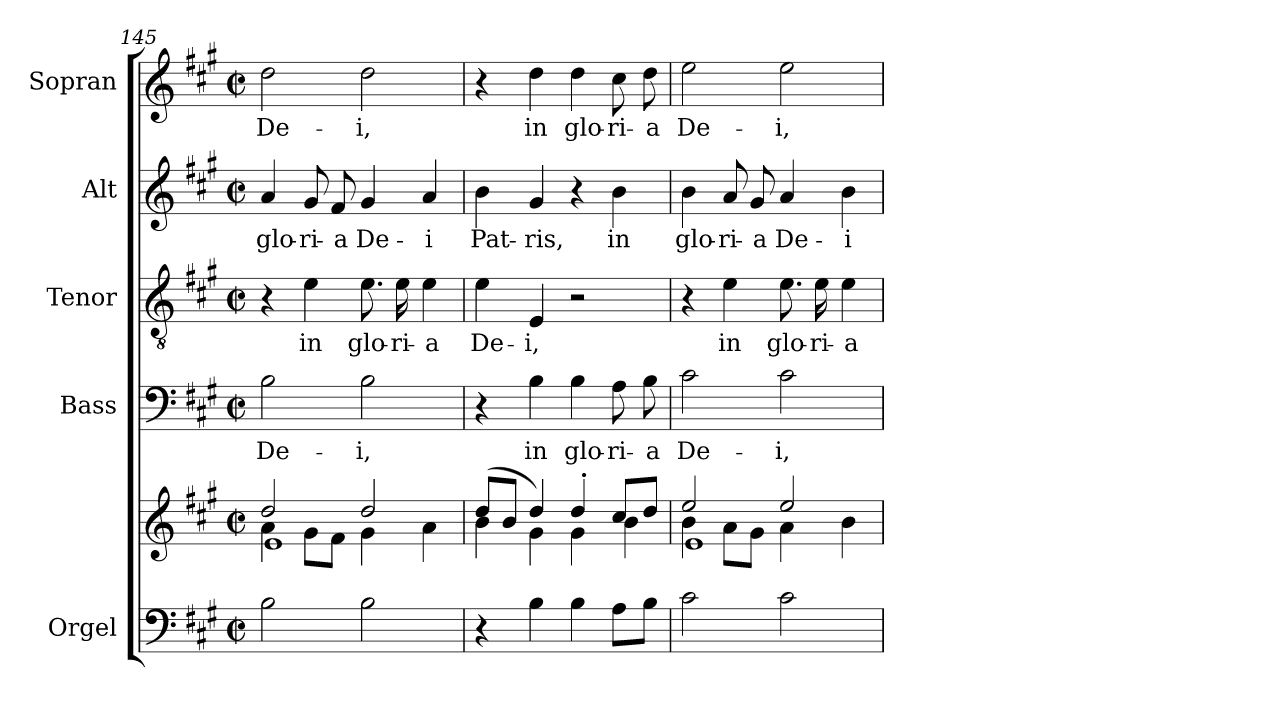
**kern	**kern	**kern	**text	**kern	**text	**kern	**text	**kern	**text
*part5	*part5	*part4	*part4	*part3	*part3	*part2	*part2	*part1	*part1
*staff6	*staff5	*staff4	*staff4	*staff3	*staff3	*staff2	*staff2	*staff1	*staff1
*I"Orgel	*	*I"Bass	*	*I"Tenor	*	*I"Alt	*	*I"Sopran	*
*I'Org.	*	*I'B.	*	*I'T.	*	*I'A.	*	*I'S.	*
!!LO:PB:g=z
*clefF4	*clefG2	*clefF4	*	*clefGv2	*	*clefG2	*	*clefG2	*
*k[f#c#g#]	*k[f#c#g#]	*k[f#c#g#]	*	*k[f#c#g#]	*	*k[f#c#g#]	*	*k[f#c#g#]	*
*A:	*A:	*A:	*	*A:	*	*A:	*	*A:	*
*M2/2	*M2/2	*M2/2	*	*M2/2	*	*M2/2	*	*M2/2	*
*met(c|)	*met(c|)	*met(c|)	*	*met(c|)	*	*met(c|)	*	*met(c|)	*
=145	=145	=145	=145	=145	=145	=145	=145	=145	=145
*	*^	*	*	*	*	*	*	*	*
*	*	*^	*	*	*	*	*	*	*	*
!	!	!	!	!	!LO:LY:b	!	!	!	!LO:LY:b	!	!LO:LY:b
2B\	2dd/	4a\	1e	2B\	De-	4r	.	4a/	glo-	2dd\	De-
!	!	!	!	!	!	!	!LO:LY:b	!	!LO:LY:b	!	!
.	.	8g#\L	.	.	.	4e\	in	8g#/	-ri-	.	.
!	!	!	!	!	!	!	!	!	!LO:LY:b	!	!
.	.	8f#\J	.	.	.	.	.	8f#/	-a	.	.
!	!	!	!	!	!LO:LY:b	!	!LO:LY:b	!	!LO:LY:b	!	!LO:LY:b
2B\	2dd/	4g#\	.	2B\	-i,	8.e\	glo-	4g#/	De-	2dd\	-i,
!	!	!	!	!	!	!	!LO:LY:b	!	!	!	!
.	.	.	.	.	.	16e\	-ri-	.	.	.	.
!	!	!	!	!	!	!	!LO:LY:b	!	!LO:LY:b	!	!
.	.	4a\	.	.	.	4e\	-a	4a/	-i	.	.
*	*	*v	*v	*	*	*	*	*	*	*	*
=146	=146	=146	=146	=146	=146	=146	=146	=146	=146	=146
!	!	!	!	!	!	!LO:LY:b	!	!LO:LY:b	!	!
4r	(>8dd/L	4b\	4r	.	4e\	De-	4b\	Pat-	4r	.
.	8b/J	.	.	.	.	.	.	.	.	.
!	!	!	!	!LO:LY:b	!	!LO:LY:b	!	!LO:LY:b	!	!LO:LY:b
4B\	4dd/)	4g#\	4B\	in	4E/	-i,	4g#/	-ris,	4dd\	in
!	!	!	!	!LO:LY:b	!	!	!	!	!	!LO:LY:b
4B\	4dd'</	4g#\	4B\	glo-	2r	.	4r	.	4dd\	glo-
!	!	!	!	!LO:LY:b	!	!	!	!LO:LY:b	!	!LO:LY:b
8A\L	8cc#/L	4b\	8A\	-ri-	.	.	4b\	in	8cc#\	-ri-
!	!	!	!	!LO:LY:b	!	!	!	!	!	!LO:LY:b
8B\J	8dd/J	.	8B\	-a	.	.	.	.	8dd\	-a
=147	=147	=147	=147	=147	=147	=147	=147	=147	=147	=147
*	*	*^	*	*	*	*	*	*	*	*
!	!	!	!	!	!LO:LY:b	!	!	!	!LO:LY:b	!	!LO:LY:b
2c#\	2ee/	4b\	1e	2c#\	De-	4r	.	4b\	glo-	2ee\	De-
!	!	!	!	!	!	!	!LO:LY:b	!	!LO:LY:b	!	!
.	.	8a\L	.	.	.	4e\	in	8a/	-ri-	.	.
!	!	!	!	!	!	!	!	!	!LO:LY:b	!	!
.	.	8g#\J	.	.	.	.	.	8g#/	-a	.	.
!	!	!	!	!	!LO:LY:b	!	!LO:LY:b	!	!LO:LY:b	!	!LO:LY:b
2c#\	2ee/	4a\	.	2c#\	-i,	8.e\	glo-	4a/	De-	2ee\	-i,
!	!	!	!	!	!	!	!LO:LY:b	!	!	!	!
.	.	.	.	.	.	16e\	-ri-	.	.	.	.
!	!	!	!	!	!	!	!LO:LY:b	!	!LO:LY:b	!	!
.	.	4b\	.	.	.	4e\	-a	4b\	-i	.	.
*	*v	*v	*v	*	*	*	*	*	*	*	*
=	=	=	=	=	=	=	=	=	=
*-	*-	*-	*-	*-	*-	*-	*-	*-	*-
